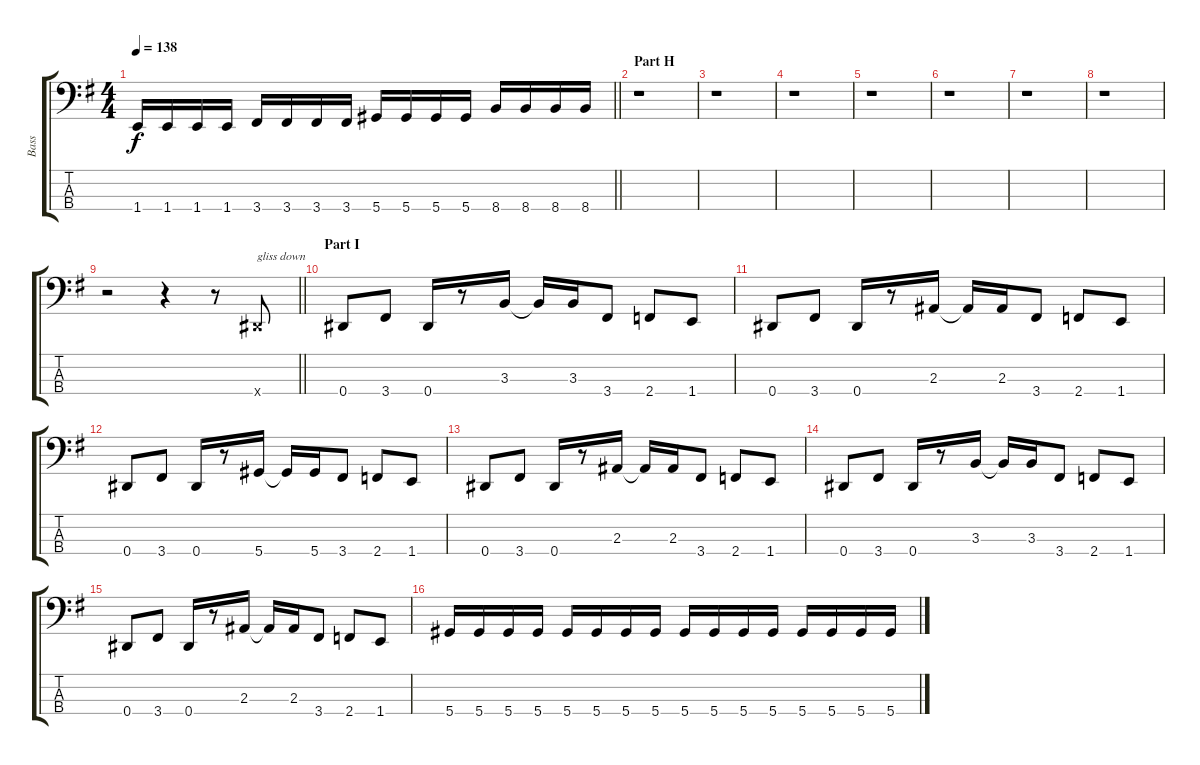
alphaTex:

\track ("Bass" "Bass") {instrument electricbasspick}
\staff {score tabs}
\tuning (Gb2 Db2 Ab1 Eb1) {hide}
\ts (4 4)
\tempo 138
\clef f4
\barLineRight lightlight
\ks g
1.4.16{dy f} 1.4.16 1.4.16 1.4.16 3.4.16 3.4.16 3.4.16 3.4.16 5.4.16 5.4.16 5.4.16 5.4.16 8.4.16 8.4.16 8.4.16 8.4.16 |
\section ("" "Part H")
r.1 |
r.1 |
r.1 |
r.1 |
r.1 |
r.1 |
r.1 |
\barLineRight lightlight
r.2 r.4 r.8 0.4{x}.8{txt "gliss down"} |
\section ("" "Part I")
0.4.8 3.4.8 0.4.16 r.8 3.3.16 3.3{t}.16 3.3.16 3.4.8 2.4.8 1.4.8 |
0.4.8 3.4.8 0.4.16 r.8 2.3.16 2.3{t}.16 2.3.16 3.4.8 2.4.8 1.4.8 |
0.4.8 3.4.8 0.4.16 r.8 5.4.16 5.4{t}.16 5.4.16 3.4.8 2.4.8 1.4.8 |
0.4.8 3.4.8 0.4.16 r.8 2.3.16 2.3{t}.16 2.3.16 3.4.8 2.4.8 1.4.8 |
0.4.8 3.4.8 0.4.16 r.8 3.3.16 3.3{t}.16 3.3.16 3.4.8 2.4.8 1.4.8 |
0.4.8 3.4.8 0.4.16 r.8 2.3.16 2.3{t}.16 2.3.16 3.4.8 2.4.8 1.4.8 |
5.4.16 5.4.16 5.4.16 5.4.16 5.4.16 5.4.16 5.4.16 5.4.16 5.4.16 5.4.16 5.4.16 5.4.16 5.4.16 5.4.16 5.4.16 5.4.16
